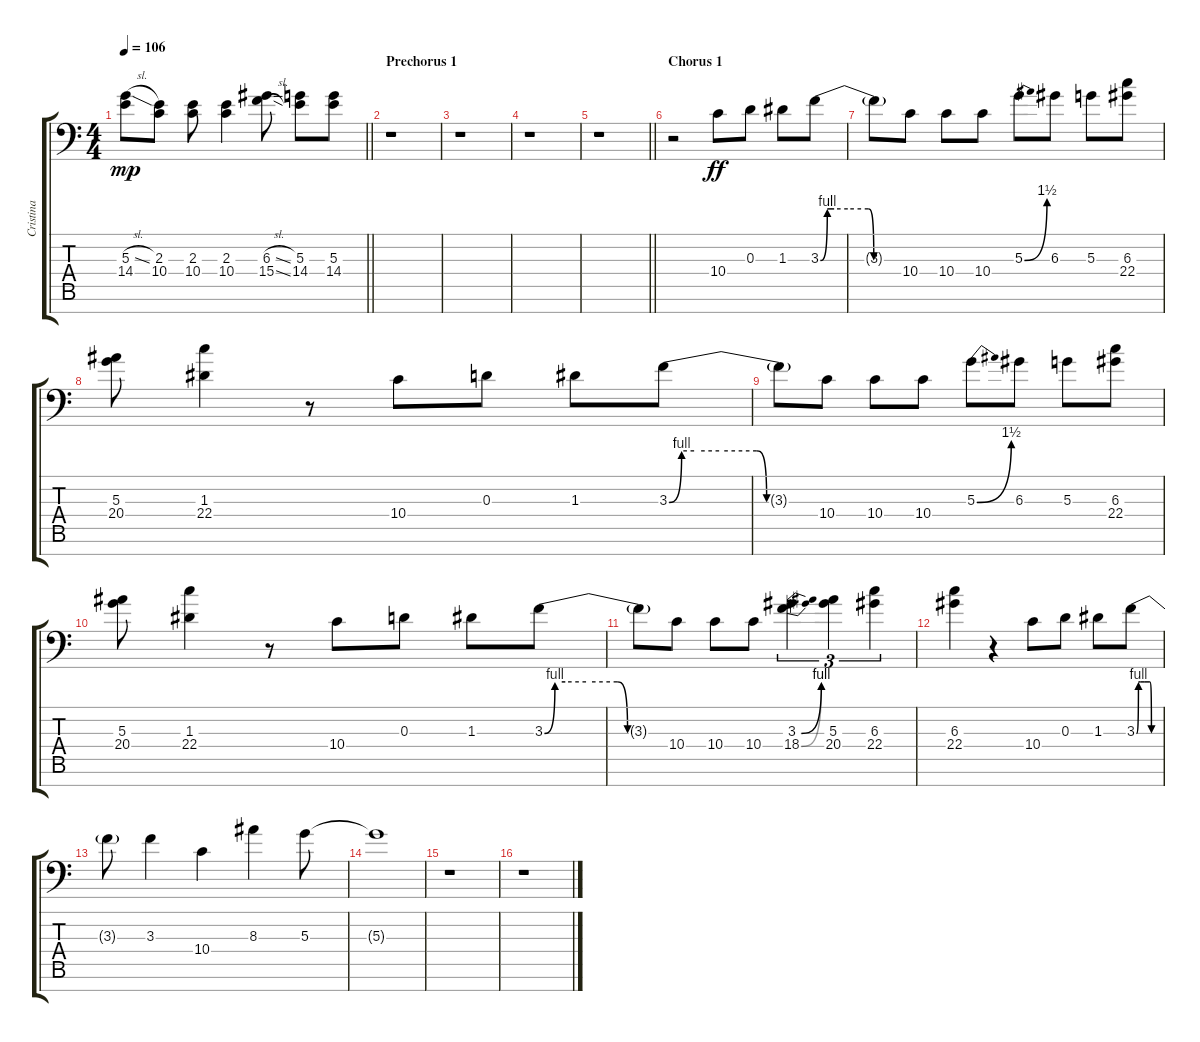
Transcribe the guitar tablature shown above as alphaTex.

\track ("Cristina" "Cristina") {instrument flute}
\staff {score tabs}
\tuning (D6 D5 D4 D3 D2 D1 D0) {hide}
\ts (4 4)
\tempo 106
\clef f4
\barLineRight lightlight
\ks c
(5.3{sl} 14.4).8{dy mp} (2.3 10.4).8 (2.3 10.4).8 (2.3 10.4).4 (6.3{sl} 15.4{sl}).8 (5.3 14.4).8 (5.3 14.4).8 |
\section ("" "Prechorus 1")
r.1 |
r.1 |
r.1 |
\barLineRight lightlight
r.1 |
\section ("" "Chorus 1")
r.2 10.4.8{dy ff} 0.3.8 1.3.8 3.3{be (custom 0 0 5 4 10 4 20 4 35 4 39 0 60 0)}.8 |
3.3{t}.8 10.4.8 10.4.8 10.4.8 5.3{be (bend 0 0 60 6)}.8 6.3.8 5.3.8 (6.3 22.4).8 |
(5.3 20.4).8 (1.3 22.4).4 r.8 10.4.8 0.3.8 1.3.8 3.3{be (custom 0 0 5 4 10 4 20 4 35 4 39 0 60 0)}.8 |
3.3{t}.8 10.4.8 10.4.8 10.4.8 5.3{be (bend 0 0 60 6)}.8 6.3.8 5.3.8 (6.3 22.4).8 |
(5.3 20.4).8 (1.3 22.4).4 r.8 10.4.8 0.3.8 1.3.8 3.3{be (custom 0 0 5 4 10 4 20 4 35 4 40 0 45 0 60 0)}.8 |
3.3{t}.8 10.4.8 10.4.8 10.4.8 (3.3{be (bend 0 0 60 4)} 18.4{be (bend 0 0 60 4)}).4{tu (3 2)} (5.3 20.4).4{tu (3 2)} (6.3 22.4).4{tu (3 2)} |
(6.3 22.4).4 r.4 10.4.8 0.3.8 1.3.8 3.3{be (custom 0 0 5 4 10 4 20 4 35 4 39 0 46 0 60 0)}.8 |
3.3{t}.8 3.3.4 10.4.4 8.3.4 5.3.8 |
5.3{t}.1 |
r.1 |
r.1
